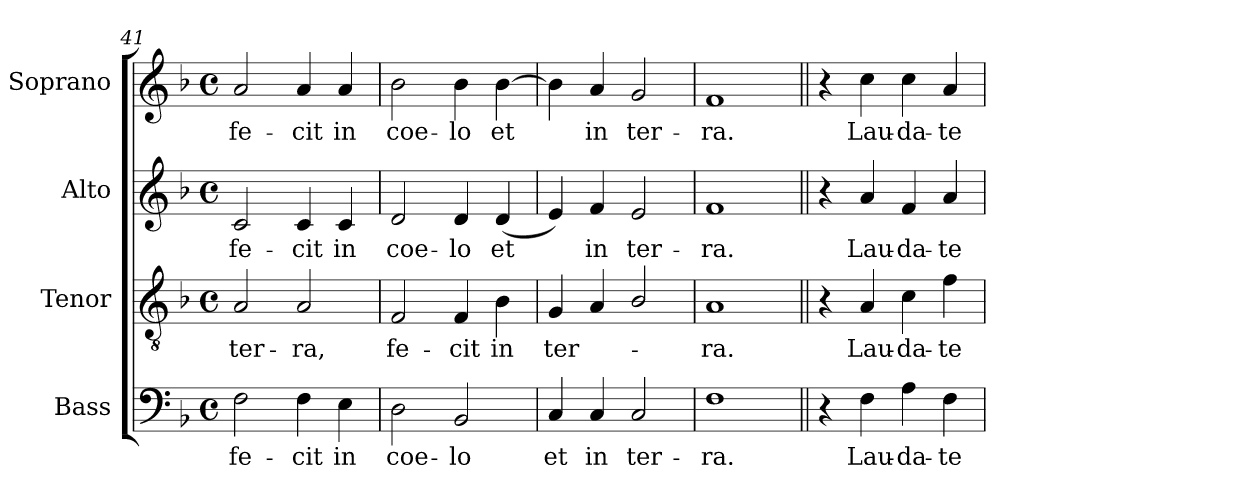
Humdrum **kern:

**kern	**text	**kern	**text	**kern	**text	**kern	**text
*part4	*part4	*part3	*part3	*part2	*part2	*part1	*part1
*staff4	*staff4	*staff3	*staff3	*staff2	*staff2	*staff1	*staff1
*I"Bass	*	*I"Tenor	*	*I"Alto	*	*I"Soprano	*
*I'B.	*	*I'T.	*	*I'A.	*	*I'S.	*
*clefF4	*	*clefGv2	*	*clefG2	*	*clefG2	*
*	*	*ITrd7c12	*	*	*	*	*
*k[b-]	*	*k[b-]	*	*k[b-]	*	*k[b-]	*
*F:	*	*F:	*	*F:	*	*F:	*
*M4/4	*	*M4/4	*	*M4/4	*	*M4/4	*
*met(c)	*	*met(c)	*	*met(c)	*	*met(c)	*
=41	=41	=41	=41	=41	=41	=41	=41
!	!LO:LY:b:color=#000000	!	!	!	!	!	!
!	!	!	!LO:LY:b:color=#000000	!	!	!	!
!	!	!	!	!	!LO:LY:b:color=#000000	!	!
!	!	!	!	!	!	!	!LO:LY:b:color=#000000
2Fi\	fe-	2AAi/	ter-	2ci/	fe-	2ai/	fe-
!	!LO:LY:b:color=#000000	!	!	!	!	!	!
!	!	!	!LO:LY:b:color=#000000	!	!	!	!
!	!	!	!	!	!LO:LY:b:color=#000000	!	!
!	!	!	!	!	!	!	!LO:LY:b:color=#000000
4Fi\	-cit	2AAi/	-ra,	4ci/	-cit	4ai/	-cit
!	!LO:LY:b:color=#000000	!	!	!	!	!	!
!	!	!	!	!	!LO:LY:b:color=#000000	!	!
!	!	!	!	!	!	!	!LO:LY:b:color=#000000
4Ei\	in	.	.	4ci/	in	4ai/	in
=42	=42	=42	=42	=42	=42	=42	=42
!	!LO:LY:b:color=#000000	!	!	!	!	!	!
!	!	!	!LO:LY:b:color=#000000	!	!	!	!
!	!	!	!	!	!LO:LY:b:color=#000000	!	!
!	!	!	!	!	!	!	!LO:LY:b:color=#000000
2Di\	coe-	2FFi/	fe-	2di/	coe-	2b-i\	coe-
!	!LO:LY:b:color=#000000	!	!	!	!	!	!
!	!	!	!LO:LY:b:color=#000000	!	!	!	!
!	!	!	!	!	!LO:LY:b:color=#000000	!	!
!	!	!	!	!	!	!	!LO:LY:b:color=#000000
2BB-i/	-lo	4FFi/	-cit	4di/	-lo	4b-i\	-lo
!	!	!	!LO:LY:b:color=#000000	!	!	!	!
!	!	!	!	!	!LO:LY:b:color=#000000	!	!
!	!	!	!	!	!	!	!LO:LY:b:color=#000000
.	.	4BB-i\	in	(4di/	et	[>4b-i\	et
=43	=43	=43	=43	=43	=43	=43	=43
!	!LO:LY:b:color=#000000	!	!	!	!	!	!
!	!	!	!LO:LY:b:color=#000000	!	!	!	!
4Ci/	et	4GGi/	ter-	4ei/)	.	4b-i\]	.
!	!LO:LY:b:color=#000000	!	!	!	!	!	!
!	!	!	!	!	!LO:LY:b:color=#000000	!	!
!	!	!	!	!	!	!	!LO:LY:b:color=#000000
4Ci/	in	4AAi/	.	4fi/	in	4ai/	in
!	!LO:LY:b:color=#000000	!	!	!	!	!	!
!	!	!	!	!	!LO:LY:b:color=#000000	!	!
!	!	!	!	!	!	!	!LO:LY:b:color=#000000
2Ci/	ter-	2BB-i/	.	2ei/	ter-	2gi/	ter-
=44	=44	=44	=44	=44	=44	=44	=44
!	!LO:LY:b:color=#000000	!	!	!	!	!	!
!	!	!	!LO:LY:b:color=#000000	!	!	!	!
!	!	!	!	!	!LO:LY:b:color=#000000	!	!
!	!	!	!	!	!	!	!LO:LY:b:color=#000000
1Fi	-ra.	1AAi	-ra.	1fi	-ra.	1fi	-ra.
!!LO:LB:g=z
=45||	=45||	=45||	=45||	=45||	=45||	=45||	=45||
4r	.	4r	.	4r	.	4r	.
!	!LO:LY:b:color=#000000	!	!	!	!	!	!
!	!	!	!LO:LY:b:color=#000000	!	!	!	!
!	!	!	!	!	!LO:LY:b:color=#000000	!	!
!	!	!	!	!	!	!	!LO:LY:b:color=#000000
4Fi\	Lau-	4AAi/	Lau-	4ai/	Lau-	4cci\	Lau-
!	!LO:LY:b:color=#000000	!	!	!	!	!	!
!	!	!	!LO:LY:b:color=#000000	!	!	!	!
!	!	!	!	!	!LO:LY:b:color=#000000	!	!
!	!	!	!	!	!	!	!LO:LY:b:color=#000000
4Ai\	-da-	4Ci\	-da-	4fi/	-da-	4cci\	-da-
!	!LO:LY:b:color=#000000	!	!	!	!	!	!
!	!	!	!LO:LY:b:color=#000000	!	!	!	!
!	!	!	!	!	!LO:LY:b:color=#000000	!	!
!	!	!	!	!	!	!	!LO:LY:b:color=#000000
4Fi\	-te	4Fi\	-te	4ai/	-te	4ai/	-te
=	=	=	=	=	=	=	=
*-	*-	*-	*-	*-	*-	*-	*-
